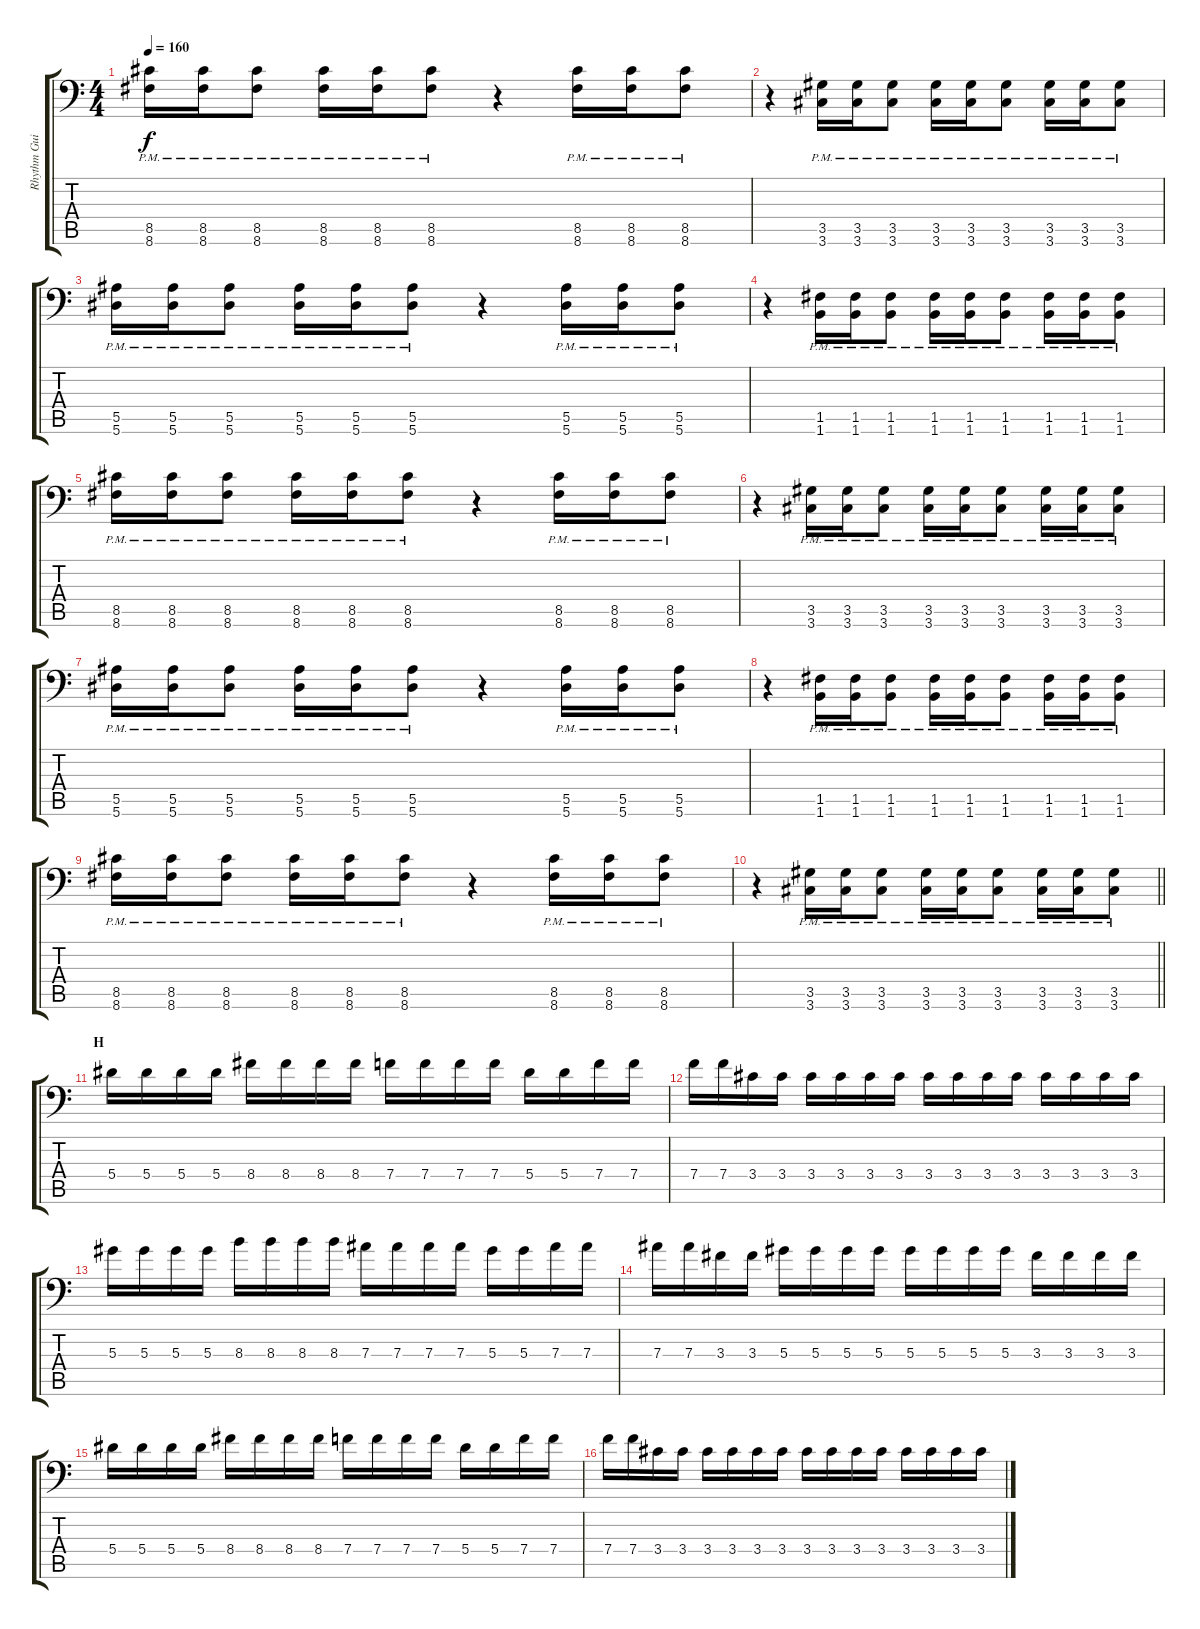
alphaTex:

\track ("Rhythm Guitar: Chris Di Carlo" "Rhythm Gui") {instrument distortionguitar}
\staff {score tabs}
\tuning (C4 G3 Eb3 Bb2 F2 Bb1) {hide}
\ts (4 4)
\tempo 160
\clef f4
\ks c
(8.5{pm} 8.6{pm}).16{dy f} (8.5{pm} 8.6{pm}).16 (8.5{pm} 8.6{pm}).8 (8.5{pm} 8.6{pm}).16 (8.5{pm} 8.6{pm}).16 (8.5{pm} 8.6{pm}).8 r.4 (8.5{pm} 8.6{pm}).16 (8.5{pm} 8.6{pm}).16 (8.5{pm} 8.6{pm}).8 |
r.4 (3.5{pm} 3.6{pm}).16 (3.5{pm} 3.6{pm}).16 (3.5{pm} 3.6{pm}).8 (3.5{pm} 3.6{pm}).16 (3.5{pm} 3.6{pm}).16 (3.5{pm} 3.6{pm}).8 (3.5{pm} 3.6{pm}).16 (3.5{pm} 3.6{pm}).16 (3.5{pm} 3.6{pm}).8 |
(5.5{pm} 5.6{pm}).16 (5.5{pm} 5.6{pm}).16 (5.5{pm} 5.6{pm}).8 (5.5{pm} 5.6{pm}).16 (5.5{pm} 5.6{pm}).16 (5.5{pm} 5.6{pm}).8 r.4 (5.5{pm} 5.6{pm}).16 (5.5{pm} 5.6{pm}).16 (5.5{pm} 5.6{pm}).8 |
r.4 (1.5{pm} 1.6{pm}).16 (1.5{pm} 1.6{pm}).16 (1.5{pm} 1.6{pm}).8 (1.5{pm} 1.6{pm}).16 (1.5{pm} 1.6{pm}).16 (1.5{pm} 1.6{pm}).8 (1.5{pm} 1.6{pm}).16 (1.5{pm} 1.6{pm}).16 (1.5{pm} 1.6{pm}).8 |
(8.5{pm} 8.6{pm}).16 (8.5{pm} 8.6{pm}).16 (8.5{pm} 8.6{pm}).8 (8.5{pm} 8.6{pm}).16 (8.5{pm} 8.6{pm}).16 (8.5{pm} 8.6{pm}).8 r.4 (8.5{pm} 8.6{pm}).16 (8.5{pm} 8.6{pm}).16 (8.5{pm} 8.6{pm}).8 |
r.4 (3.5{pm} 3.6{pm}).16 (3.5{pm} 3.6{pm}).16 (3.5{pm} 3.6{pm}).8 (3.5{pm} 3.6{pm}).16 (3.5{pm} 3.6{pm}).16 (3.5{pm} 3.6{pm}).8 (3.5{pm} 3.6{pm}).16 (3.5{pm} 3.6{pm}).16 (3.5{pm} 3.6{pm}).8 |
(5.5{pm} 5.6{pm}).16 (5.5{pm} 5.6{pm}).16 (5.5{pm} 5.6{pm}).8 (5.5{pm} 5.6{pm}).16 (5.5{pm} 5.6{pm}).16 (5.5{pm} 5.6{pm}).8 r.4 (5.5{pm} 5.6{pm}).16 (5.5{pm} 5.6{pm}).16 (5.5{pm} 5.6{pm}).8 |
r.4 (1.5{pm} 1.6{pm}).16 (1.5{pm} 1.6{pm}).16 (1.5{pm} 1.6{pm}).8 (1.5{pm} 1.6{pm}).16 (1.5{pm} 1.6{pm}).16 (1.5{pm} 1.6{pm}).8 (1.5{pm} 1.6{pm}).16 (1.5{pm} 1.6{pm}).16 (1.5{pm} 1.6{pm}).8 |
(8.5{pm} 8.6{pm}).16 (8.5{pm} 8.6{pm}).16 (8.5{pm} 8.6{pm}).8 (8.5{pm} 8.6{pm}).16 (8.5{pm} 8.6{pm}).16 (8.5{pm} 8.6{pm}).8 r.4 (8.5{pm} 8.6{pm}).16 (8.5{pm} 8.6{pm}).16 (8.5{pm} 8.6{pm}).8 |
\barLineRight lightlight
r.4 (3.5{pm} 3.6{pm}).16 (3.5{pm} 3.6{pm}).16 (3.5{pm} 3.6{pm}).8 (3.5{pm} 3.6{pm}).16 (3.5{pm} 3.6{pm}).16 (3.5{pm} 3.6{pm}).8 (3.5{pm} 3.6{pm}).16 (3.5{pm} 3.6{pm}).16 (3.5{pm} 3.6{pm}).8 |
\section ("" "H")
5.4.16 5.4.16 5.4.16 5.4.16 8.4.16 8.4.16 8.4.16 8.4.16 7.4.16 7.4.16 7.4.16 7.4.16 5.4.16 5.4.16 7.4.16 7.4.16 |
7.4.16 7.4.16 3.4.16 3.4.16 3.4.16 3.4.16 3.4.16 3.4.16 3.4.16 3.4.16 3.4.16 3.4.16 3.4.16 3.4.16 3.4.16 3.4.16 |
5.3.16 5.3.16 5.3.16 5.3.16 8.3.16 8.3.16 8.3.16 8.3.16 7.3.16 7.3.16 7.3.16 7.3.16 5.3.16 5.3.16 7.3.16 7.3.16 |
7.3.16 7.3.16 3.3.16 3.3.16 5.3.16 5.3.16 5.3.16 5.3.16 5.3.16 5.3.16 5.3.16 5.3.16 3.3.16 3.3.16 3.3.16 3.3.16 |
5.4.16 5.4.16 5.4.16 5.4.16 8.4.16 8.4.16 8.4.16 8.4.16 7.4.16 7.4.16 7.4.16 7.4.16 5.4.16 5.4.16 7.4.16 7.4.16 |
7.4.16 7.4.16 3.4.16 3.4.16 3.4.16 3.4.16 3.4.16 3.4.16 3.4.16 3.4.16 3.4.16 3.4.16 3.4.16 3.4.16 3.4.16 3.4.16
